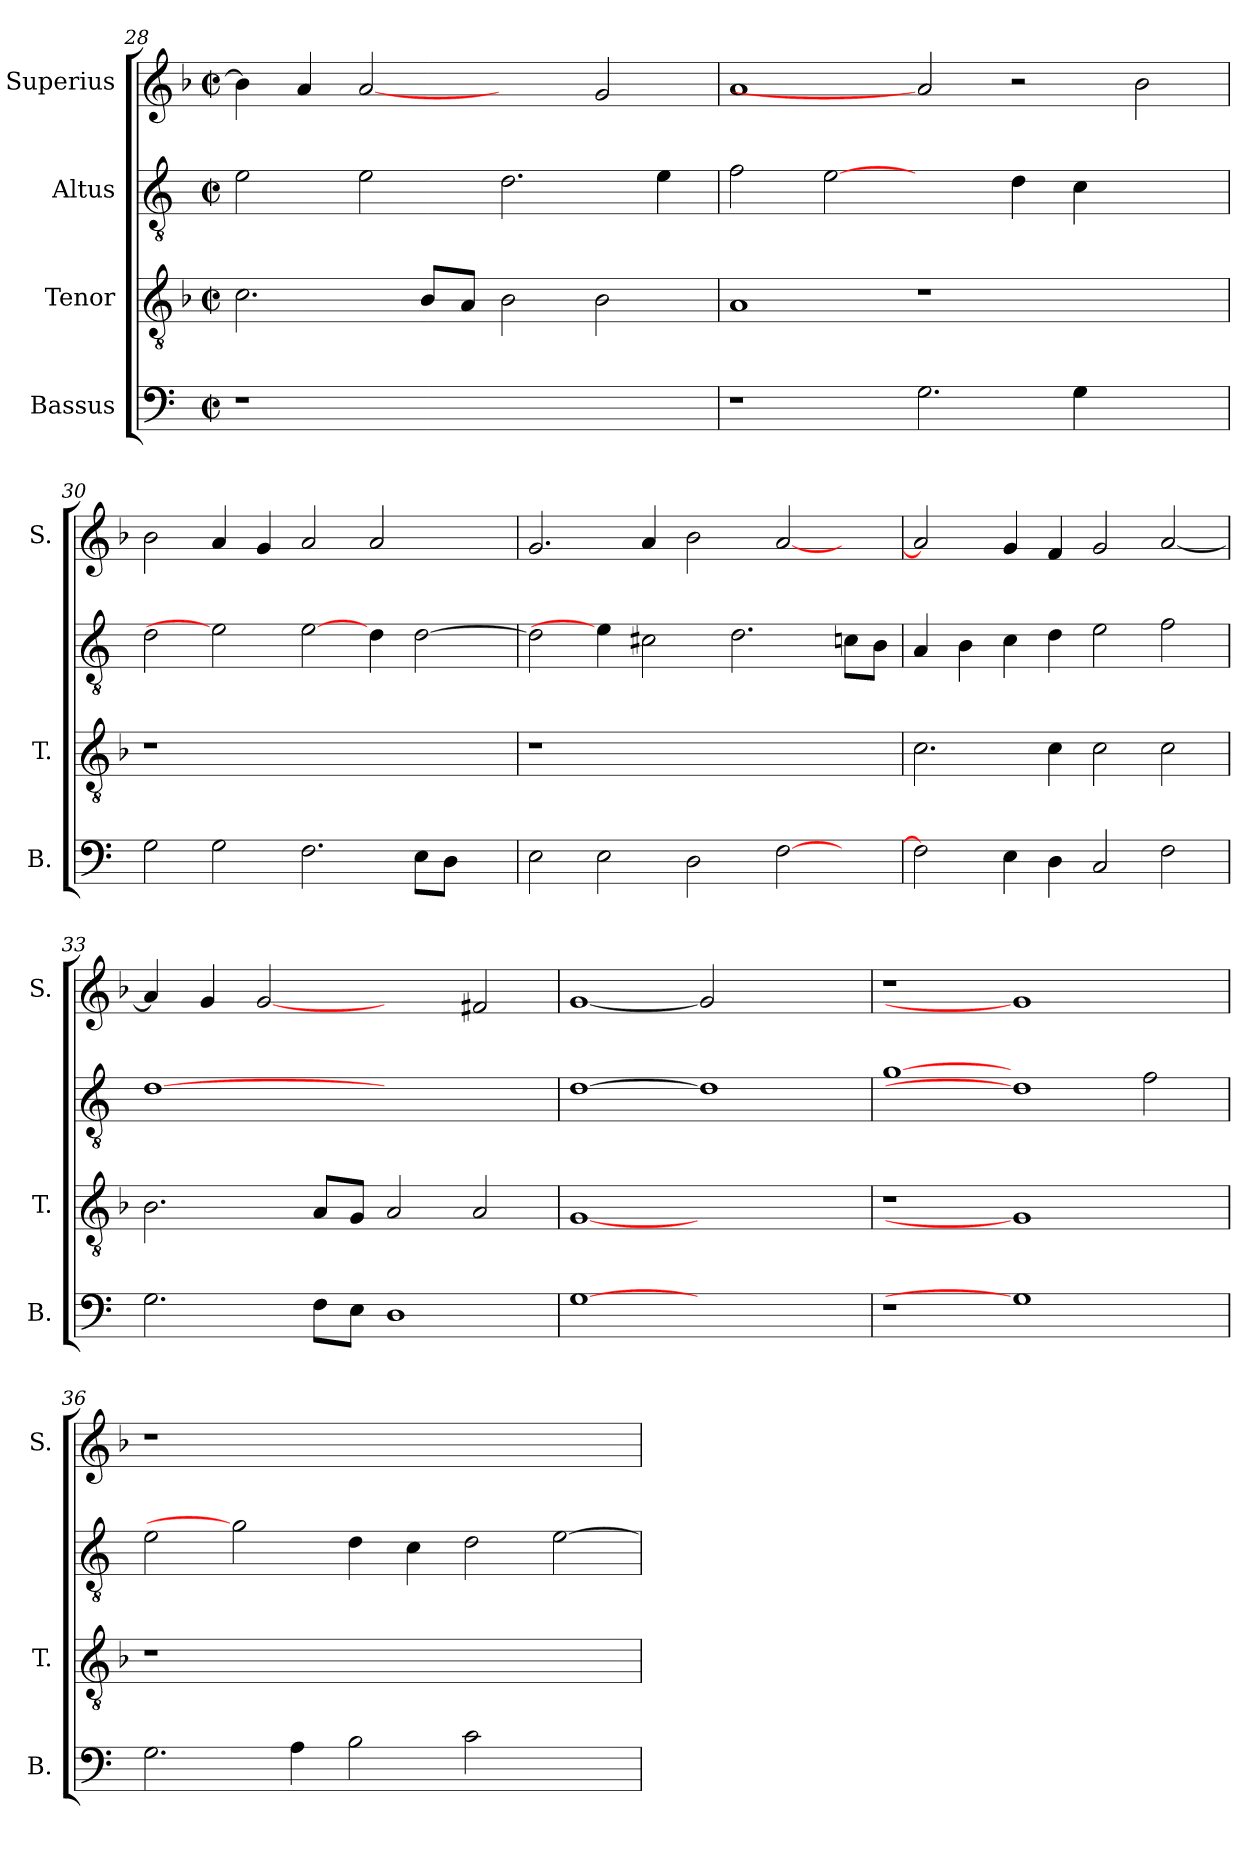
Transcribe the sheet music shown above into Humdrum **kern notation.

**kern	**kern	**kern	**kern
*part4	*part3	*part2	*part1
*staff4	*staff3	*staff2	*staff1
*I"Bassus	*I"Tenor	*I"Altus	*I"Superius
*I'B.	*I'T.	*	*I'S.
*clefF4	*clefGv2	*clefGv2	*clefG2
*	*ITrd7c12	*ITrd7c12	*
*k[]	*k[b-]	*k[]	*k[b-]
*C:	*F:	*C:	*F:
*M2/2	*M2/2	*M2/2	*M2/2
*met(c|)	*met(c|)	*met(c|)	*met(c|)
=28	=28	=28	=28
!LO:N:vis=1	!	!	!
1r	2.Ci\	2Ei\	4b-i\]
.	.	.	4ai/
.	.	2Ei\	[2ai
.	8BB-i/L	.	.
.	8AAi/J	.	.
1ryy	2BB-i\	2.Di\	2ryy
.	2BB-i\	.	2gi/
.	.	4Ei\	.
=29	=29	=29	=29
1r	1AAi	2Fi\	1ai
.	.	[2Ei	.
2.Gi\	1r	2ryy	2ai]
.	.	4Di\	2r
4Gi\	.	4Ci\	.
2ryy	2ryy	2ryy	2b-i\
!!LO:LB:g=z
=30	=30	=30	=30
!	!LO:N:vis=1	!	!
2Gi\	1r	2Di\	2b-i\
2Gi\	.	2Ei]	4ai/
.	.	.	4gi/
2.Fi\	1ryy	[2Ei\	2ai/
.	.	4Di\	2ai/
8Ei\L	.	[>2Di\	.
8Di\J	.	.	.
4ryy	4ryy	.	4ryy
=31	=31	=31	=31
!	!LO:N:vis=1	!	!
2Ei\	1r	2Di\]	2.gi/
2Ei\	.	4Ei\]	.
.	.	2C#Xi\	4ai/
2Di\	1ryy	.	2b-i\
.	.	2.Di\	.
[>2Fi\	.	.	[<2ai/
4ryy	4ryy	8Ci\L	4ryy
.	.	8BBi\J	.
=32	=32	=32	=32
2Fi\]	2.Ci\	4AAi/	2ai/]
.	.	4BBi\	.
4Ei\	.	4Ci\	4gi/
4Di\	4Ci\	4Di\	4fi/
2Ci/	2Ci\	2Ei\	2gi/
2Fi\	2Ci\	2Fi\	[<2ai/
=33	=33	=33	=33
2.Gi\	2.BB-i\	[1Di	4ai/]
.	.	.	4gi/
.	.	.	[2gi
8Fi\L	8AAi/L	.	.
8Ei\J	8GGi/J	.	.
1Di	2AAi/	1ryy	2ryy
.	2AAi/	.	2f#Xi/
!!LO:LB:g=z
=34	=34	=34	=34
[1Gi	[1GGi	[1Di	[1gi
1ryy	1ryy	1Di]	2gi]
.	.	.	2ryy
=35	=35	=35	=35
!LO:N:vis=1	!LO:N:vis=1	!	!LO:N:vis=1
1r	1r	[1Gi	1r
1Gi]	1GGi]	1Di]	1gi]
2ryy	2ryy	2Fi\	2ryy
=36	=36	=36	=36
!	!LO:N:vis=1	!	!LO:N:vis=1
2.Gi\	1r	2Ei\	1r
.	.	2Gi]	.
4Ai\	.	.	.
2Bi\	1.ryy	4Di\	1.ryy
.	.	4Ci\	.
2ci\	.	2Di\	.
2ryy	.	[>2Ei\	.
=	=	=	=
*-	*-	*-	*-
